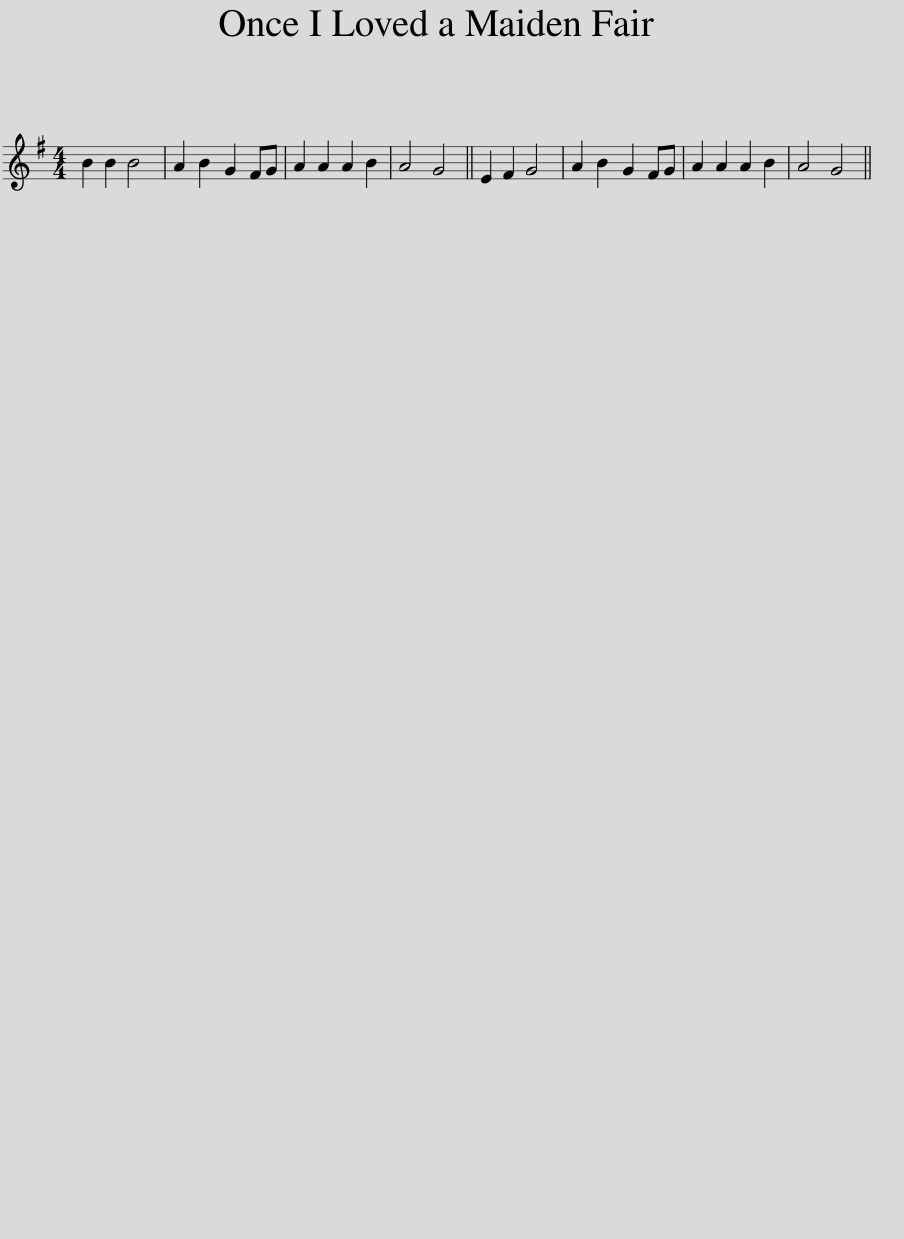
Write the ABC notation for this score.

X:1
L:1/8
M:4/4
I:linebreak $
K:G
V:1 treble
V:1
 B2 B2 B4 | A2 B2 G2 FG | A2 A2 A2 B2 | A4 G4 || E2 F2 G4 | %5
 A2 B2 G2 FG | A2 A2 A2 B2 | A4 G4 || %8
